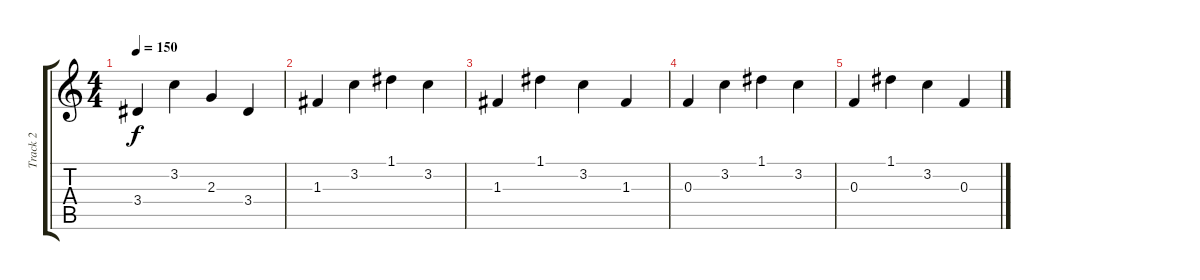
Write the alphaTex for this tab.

\track ("Track 2" "Track 2") {instrument electricguitarclean}
\staff {score tabs}
\tuning (D4 A3 F3 C3 G2 C2) {hide}
\ts (4 4)
\tempo 150
\clef g2
\ks c
3.4.4{dy f} 3.2.4 2.3.4 3.4.4 |
1.3.4 3.2.4 1.1.4 3.2.4 |
1.3.4 1.1.4 3.2.4 1.3.4 |
0.3.4 3.2.4 1.1.4 3.2.4 |
0.3.4 1.1.4 3.2.4 0.3.4
